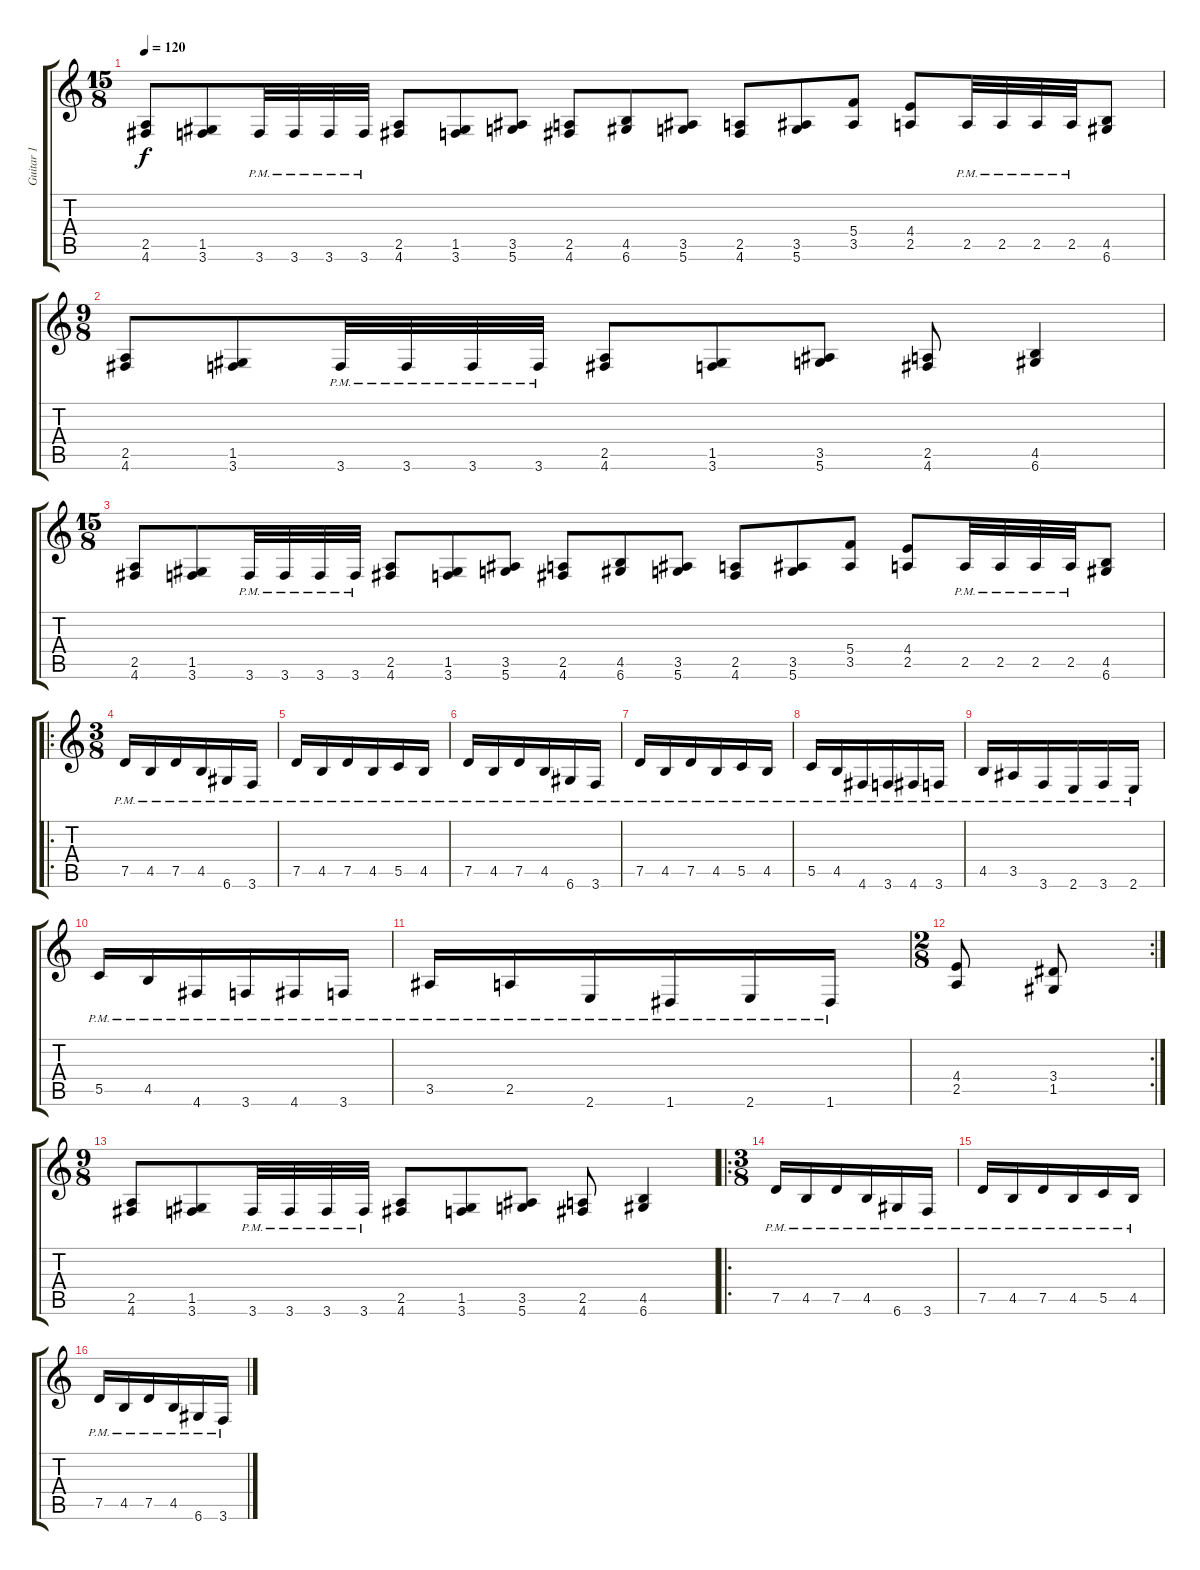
\track ("Guitar 1" "Guitar 1") {instrument distortionguitar}
\staff {score tabs}
\tuning (D4 A3 F3 C3 G2 D2) {hide}
\ts (15 8)
\tempo 120
\clef g2
\ks c
(2.5 4.6).8{dy f} (1.5 3.6).8 3.6{pm}.32 3.6{pm}.32 3.6{pm}.32 3.6{pm}.32 (2.5 4.6).8 (1.5 3.6).8 (3.5 5.6).8 (2.5 4.6).8 (4.5 6.6).8 (3.5 5.6).8 (2.5 4.6).8 (3.5 5.6).8 (5.4 3.5).8 (4.4 2.5).8 2.5{pm}.32 2.5{pm}.32 2.5{pm}.32 2.5{pm}.32 (4.5 6.6).8 |
\ts (9 8)
(2.5 4.6).8 (1.5 3.6).8 3.6{pm}.32 3.6{pm}.32 3.6{pm}.32 3.6{pm}.32 (2.5 4.6).8 (1.5 3.6).8 (3.5 5.6).8 (2.5 4.6).8 (4.5 6.6).4 |
\ts (15 8)
(2.5 4.6).8 (1.5 3.6).8 3.6{pm}.32 3.6{pm}.32 3.6{pm}.32 3.6{pm}.32 (2.5 4.6).8 (1.5 3.6).8 (3.5 5.6).8 (2.5 4.6).8 (4.5 6.6).8 (3.5 5.6).8 (2.5 4.6).8 (3.5 5.6).8 (5.4 3.5).8 (4.4 2.5).8 2.5{pm}.32 2.5{pm}.32 2.5{pm}.32 2.5{pm}.32 (4.5 6.6).8 |
\ro
\ts (3 8)
7.5{pm}.16 4.5{pm}.16 7.5{pm}.16 4.5{pm}.16 6.6{pm}.16 3.6{pm}.16 |
7.5{pm}.16 4.5{pm}.16 7.5{pm}.16 4.5{pm}.16 5.5{pm}.16 4.5{pm}.16 |
7.5{pm}.16 4.5{pm}.16 7.5{pm}.16 4.5{pm}.16 6.6{pm}.16 3.6{pm}.16 |
7.5{pm}.16 4.5{pm}.16 7.5{pm}.16 4.5{pm}.16 5.5{pm}.16 4.5{pm}.16 |
5.5{pm}.16 4.5{pm}.16 4.6{pm}.16 3.6{pm}.16 4.6{pm}.16 3.6{pm}.16 |
4.5{pm}.16 3.5{pm}.16 3.6{pm}.16 2.6{pm}.16 3.6{pm}.16 2.6{pm}.16 |
5.5{pm}.16 4.5{pm}.16 4.6{pm}.16 3.6{pm}.16 4.6{pm}.16 3.6{pm}.16 |
3.5{pm}.16 2.5{pm}.16 2.6{pm}.16 1.6{pm}.16 2.6{pm}.16 1.6{pm}.16 |
\rc 2
\ts (2 8)
(4.4 2.5).8 (3.4 1.5).8 |
\ts (9 8)
(2.5 4.6).8 (1.5 3.6).8 3.6{pm}.32 3.6{pm}.32 3.6{pm}.32 3.6{pm}.32 (2.5 4.6).8 (1.5 3.6).8 (3.5 5.6).8 (2.5 4.6).8 (4.5 6.6).4 |
\ro
\ts (3 8)
7.5{pm}.16 4.5{pm}.16 7.5{pm}.16 4.5{pm}.16 6.6{pm}.16 3.6{pm}.16 |
7.5{pm}.16 4.5{pm}.16 7.5{pm}.16 4.5{pm}.16 5.5{pm}.16 4.5{pm}.16 |
7.5{pm}.16 4.5{pm}.16 7.5{pm}.16 4.5{pm}.16 6.6{pm}.16 3.6{pm}.16
